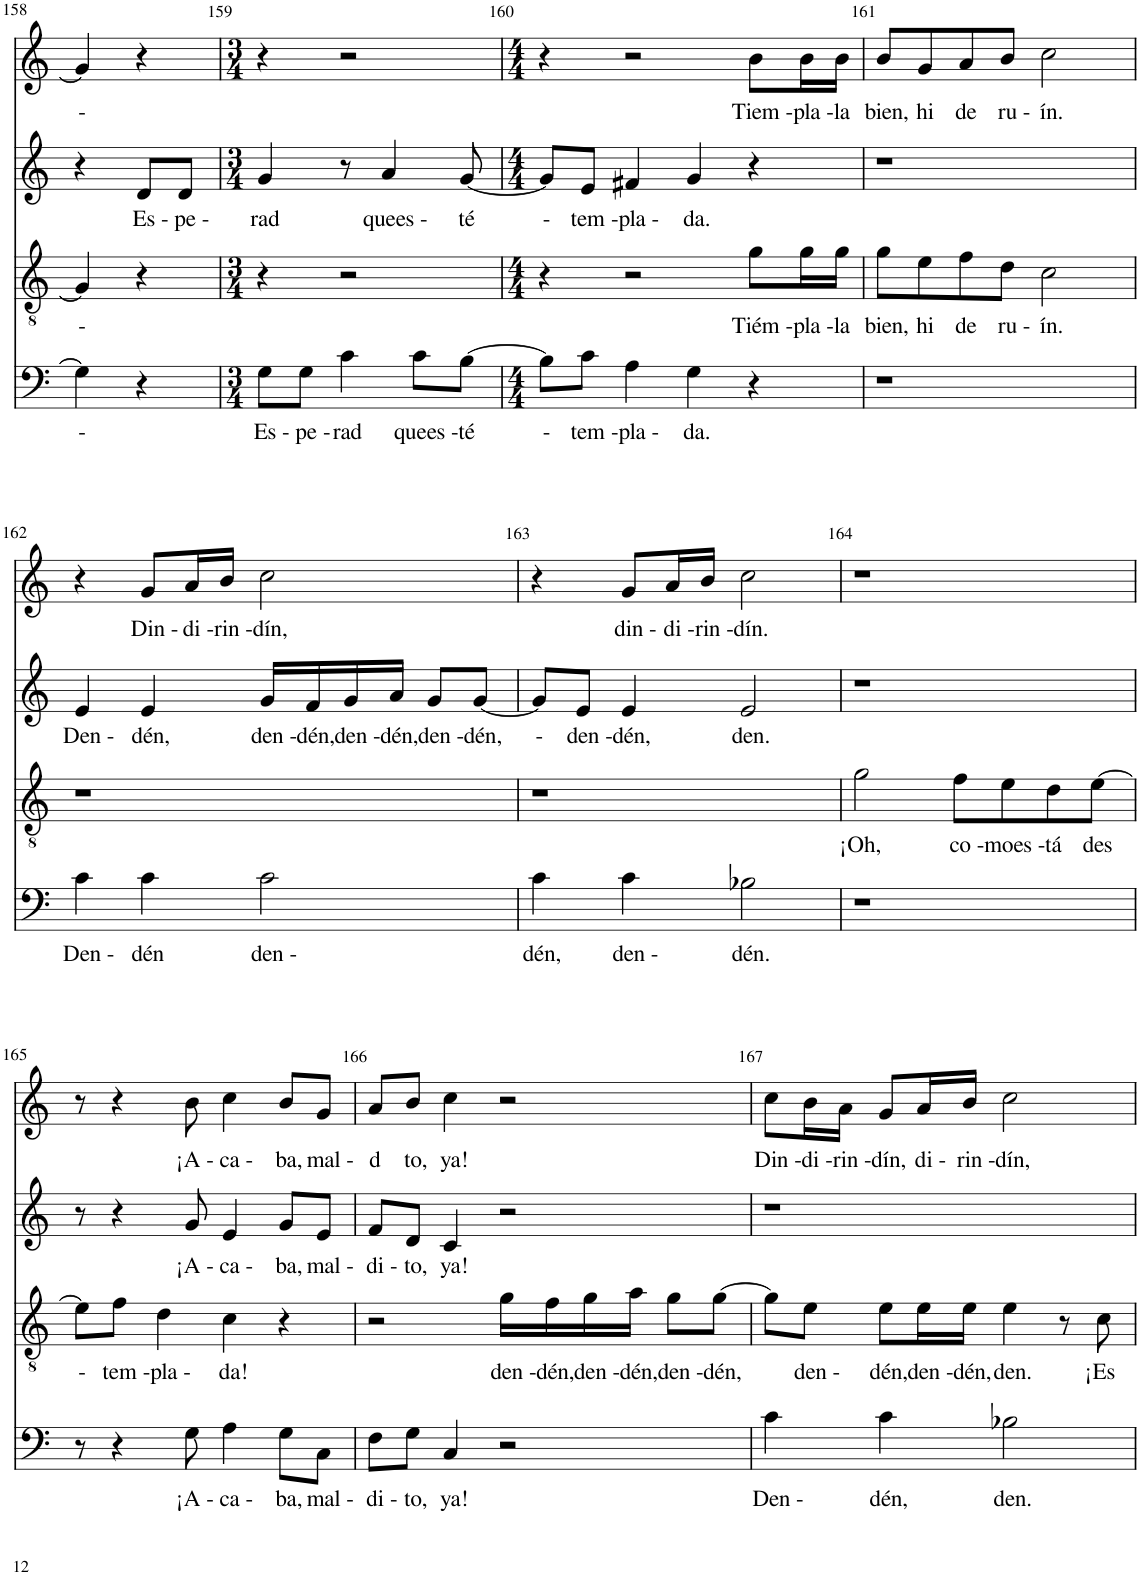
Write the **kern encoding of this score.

**kern	**text	**kern	**text	**kern	**text	**kern	**text
*part4	*part4	*part3	*part3	*part2	*part2	*part1	*part1
*staff4	*staff4	*staff3	*staff3	*staff2	*staff2	*staff1	*staff1
*I"Bass	*	*I"Tenor	*	*I"Alto	*	*I"Soprano	*
!!LO:PB:g=z
*clefF4	*	*clefGv2	*	*clefG2	*	*clefG2	*
*	*	*Trd4c7	*	*Trd4c7	*	*	*
*k[]	*	*k[]	*	*k[]	*	*k[]	*
*M2/4	*	*M2/4	*	*M2/4	*	*M2/4	*
=158	=158	=158	=158	=158	=158	=158	=158
!	!LO:LY:b	!	!LO:LY:b	!	!	!	!LO:LY:b
4G\]	-	4G/]	-	4r	.	4g/]	-
!	!	!	!	!	!LO:LY:b	!	!
4r	.	4r	.	8d/L	Es -	4r	.
!	!	!	!	!	!LO:LY:b	!	!
.	.	.	.	8d/J	pe -	.	.
=159	=159	=159	=159	=159	=159	=159	=159
*M3/4	*	*M3/4	*	*M3/4	*	*M3/4	*
!	!LO:LY:b	!	!	!	!LO:LY:b	!	!
8G\L	Es -	4r	.	4g/	rad	4r	.
!	!LO:LY:b	!	!	!	!	!	!
8G\J	pe -	.	.	.	.	.	.
!	!LO:LY:b	!	!	!	!	!	!
4c\	rad	2r	.	8r	.	2r	.
!	!	!	!	!	!LO:LY:b	!	!
.	.	.	.	4a/	quees -	.	.
!	!LO:LY:b	!	!	!	!	!	!
8c\L	quees -	.	.	.	.	.	.
!	!LO:LY:b	!	!	!	!LO:LY:b	!	!
[8B\J	té	.	.	[8g/	té	.	.
=160	=160	=160	=160	=160	=160	=160	=160
*M4/4	*	*M4/4	*	*M4/4	*	*M4/4	*
!	!LO:LY:b	!	!	!	!LO:LY:b	!	!
8B\L]	-	4r	.	8g/L]	-	4r	.
!	!LO:LY:b	!	!	!	!LO:LY:b	!	!
8c\J	tem -	.	.	8e/J	tem -	.	.
!	!LO:LY:b	!	!	!	!LO:LY:b	!	!
4A\	pla -	2r	.	4f#X/	pla -	2r	.
!	!LO:LY:b	!	!	!	!LO:LY:b	!	!
4G\	da.	.	.	4g/	da.	.	.
!	!	!	!LO:LY:b	!	!	!	!LO:LY:b
4r	.	8g\L	Tiém -	4r	.	8b\L	Tiem -
!	!	!	!LO:LY:b	!	!	!	!LO:LY:b
.	.	16g\L	pla -	.	.	16b\L	pla -
!	!	!	!LO:LY:b	!	!	!	!LO:LY:b
.	.	16g\JJ	la	.	.	16b\JJ	la
=161	=161	=161	=161	=161	=161	=161	=161
!	!	!	!LO:LY:b	!	!	!	!LO:LY:b
1r	.	8g\L	bien,	1r	.	8b/L	bien,
!	!	!	!LO:LY:b	!	!	!	!LO:LY:b
.	.	8e\	hi	.	.	8g/	hi
!	!	!	!LO:LY:b	!	!	!	!LO:LY:b
.	.	8f\	de	.	.	8a/	de
!	!	!	!LO:LY:b	!	!	!	!LO:LY:b
.	.	8d\J	ru -	.	.	8b/J	ru -
!	!	!	!LO:LY:b	!	!	!	!LO:LY:b
.	.	2c\	ín.	.	.	2cc\	ín.
!!LO:LB:g=z
=162	=162	=162	=162	=162	=162	=162	=162
!	!LO:LY:b	!	!	!	!LO:LY:b	!	!
4c\	Den -	1r	.	4e/	Den -	4r	.
!	!LO:LY:b	!	!	!	!LO:LY:b	!	!LO:LY:b
4c\	dén	.	.	4e/	dén,	8g/L	Din -
!	!	!	!	!	!	!	!LO:LY:b
.	.	.	.	.	.	16a/L	di -
!	!	!	!	!	!	!	!LO:LY:b
.	.	.	.	.	.	16b/JJ	rin -
!	!LO:LY:b	!	!	!	!LO:LY:b	!	!LO:LY:b
2c\	den -	.	.	16g/LL	den -	2cc\	dín,
!	!	!	!	!	!LO:LY:b	!	!
.	.	.	.	16f/	dén,	.	.
!	!	!	!	!	!LO:LY:b	!	!
.	.	.	.	16g/	den -	.	.
!	!	!	!	!	!LO:LY:b	!	!
.	.	.	.	16a/JJ	dén,	.	.
!	!	!	!	!	!LO:LY:b	!	!
.	.	.	.	8g/L	den -	.	.
!	!	!	!	!	!LO:LY:b	!	!
.	.	.	.	[8g/J	dén,	.	.
=163	=163	=163	=163	=163	=163	=163	=163
!	!LO:LY:b	!	!	!	!LO:LY:b	!	!
4c\	dén,	1r	.	8g/L]	-	4r	.
!	!	!	!	!	!LO:LY:b	!	!
.	.	.	.	8e/J	den -	.	.
!	!LO:LY:b	!	!	!	!LO:LY:b	!	!LO:LY:b
4c\	den -	.	.	4e/	dén,	8g/L	din -
!	!	!	!	!	!	!	!LO:LY:b
.	.	.	.	.	.	16a/L	di -
!	!	!	!	!	!	!	!LO:LY:b
.	.	.	.	.	.	16b/JJ	rin -
!	!LO:LY:b	!	!	!	!LO:LY:b	!	!LO:LY:b
2B-X\	dén.	.	.	2e/	den.	2cc\	dín.
=164	=164	=164	=164	=164	=164	=164	=164
!	!	!	!LO:LY:b	!	!	!	!
1r	.	2g\	¡Oh,	1r	.	1r	.
!	!	!	!LO:LY:b	!	!	!	!
.	.	8f\L	co -	.	.	.	.
!	!	!	!LO:LY:b	!	!	!	!
.	.	8e\	moes -	.	.	.	.
!	!	!	!LO:LY:b	!	!	!	!
.	.	8d\	tá	.	.	.	.
!	!	!	!LO:LY:b	!	!	!	!
.	.	[8e\J	des	.	.	.	.
!!LO:LB:g=z
=165	=165	=165	=165	=165	=165	=165	=165
!	!	!	!LO:LY:b	!	!	!	!
8r	.	8e\L]	-	8r	.	8r	.
!	!	!	!LO:LY:b	!	!	!	!
4r	.	8f\J	tem -	4r	.	4r	.
!	!	!	!LO:LY:b	!	!	!	!
.	.	4d\	pla -	.	.	.	.
!	!LO:LY:b	!	!	!	!LO:LY:b	!	!LO:LY:b
8G\	¡A -	.	.	8g/	¡A -	8b\	¡A -
!	!LO:LY:b	!	!LO:LY:b	!	!LO:LY:b	!	!LO:LY:b
4A\	ca -	4c\	da!	4e/	ca -	4cc\	ca -
!	!LO:LY:b	!	!	!	!LO:LY:b	!	!LO:LY:b
8G\L	ba,	4r	.	8g/L	ba,	8b/L	ba,
!	!LO:LY:b	!	!	!	!LO:LY:b	!	!LO:LY:b
8C\J	mal -	.	.	8e/J	mal -	8g/J	mal -
=166	=166	=166	=166	=166	=166	=166	=166
!	!LO:LY:b	!	!	!	!LO:LY:b	!	!LO:LY:b
8F\L	di -	2r	.	8f/L	di -	8a/L	d
!	!LO:LY:b	!	!	!	!LO:LY:b	!	!LO:LY:b
8G\J	to,	.	.	8d/J	to,	8b/J	to,
!	!LO:LY:b	!	!	!	!LO:LY:b	!	!LO:LY:b
4C/	ya!	.	.	4c/	ya!	4cc\	ya!
!	!	!	!LO:LY:b	!	!	!	!
2r	.	16g\LL	den -	2r	.	2r	.
!	!	!	!LO:LY:b	!	!	!	!
.	.	16f\	dén,	.	.	.	.
!	!	!	!LO:LY:b	!	!	!	!
.	.	16g\	den -	.	.	.	.
!	!	!	!LO:LY:b	!	!	!	!
.	.	16a\JJ	dén,	.	.	.	.
!	!	!	!LO:LY:b	!	!	!	!
.	.	8g\L	den -	.	.	.	.
!	!	!	!LO:LY:b	!	!	!	!
.	.	[8g\J	dén,	.	.	.	.
=167	=167	=167	=167	=167	=167	=167	=167
!	!LO:LY:b	!	!	!	!	!	!LO:LY:b
4c\	Den -	8g\L]	.	1r	.	8cc\L	Din -
!	!	!	!LO:LY:b	!	!	!	!LO:LY:b
.	.	8e\J	den -	.	.	16b\L	di -
!	!	!	!	!	!	!	!LO:LY:b
.	.	.	.	.	.	16a\JJ	rin -
!	!LO:LY:b	!	!LO:LY:b	!	!	!	!LO:LY:b
4c\	dén,	8e\L	dén,	.	.	8g/L	dín,
!	!	!	!LO:LY:b	!	!	!	!LO:LY:b
.	.	16e\L	den -	.	.	16a/L	di -
!	!	!	!LO:LY:b	!	!	!	!LO:LY:b
.	.	16e\JJ	dén,	.	.	16b/JJ	rin -
!	!LO:LY:b	!	!LO:LY:b	!	!	!	!LO:LY:b
2B-X\	den.	4e\	den.	.	.	2cc\	dín,
.	.	8r	.	.	.	.	.
!	!	!	!LO:LY:b	!	!	!	!
.	.	8c\	¡Es	.	.	.	.
=	=	=	=	=	=	=	=
*-	*-	*-	*-	*-	*-	*-	*-
